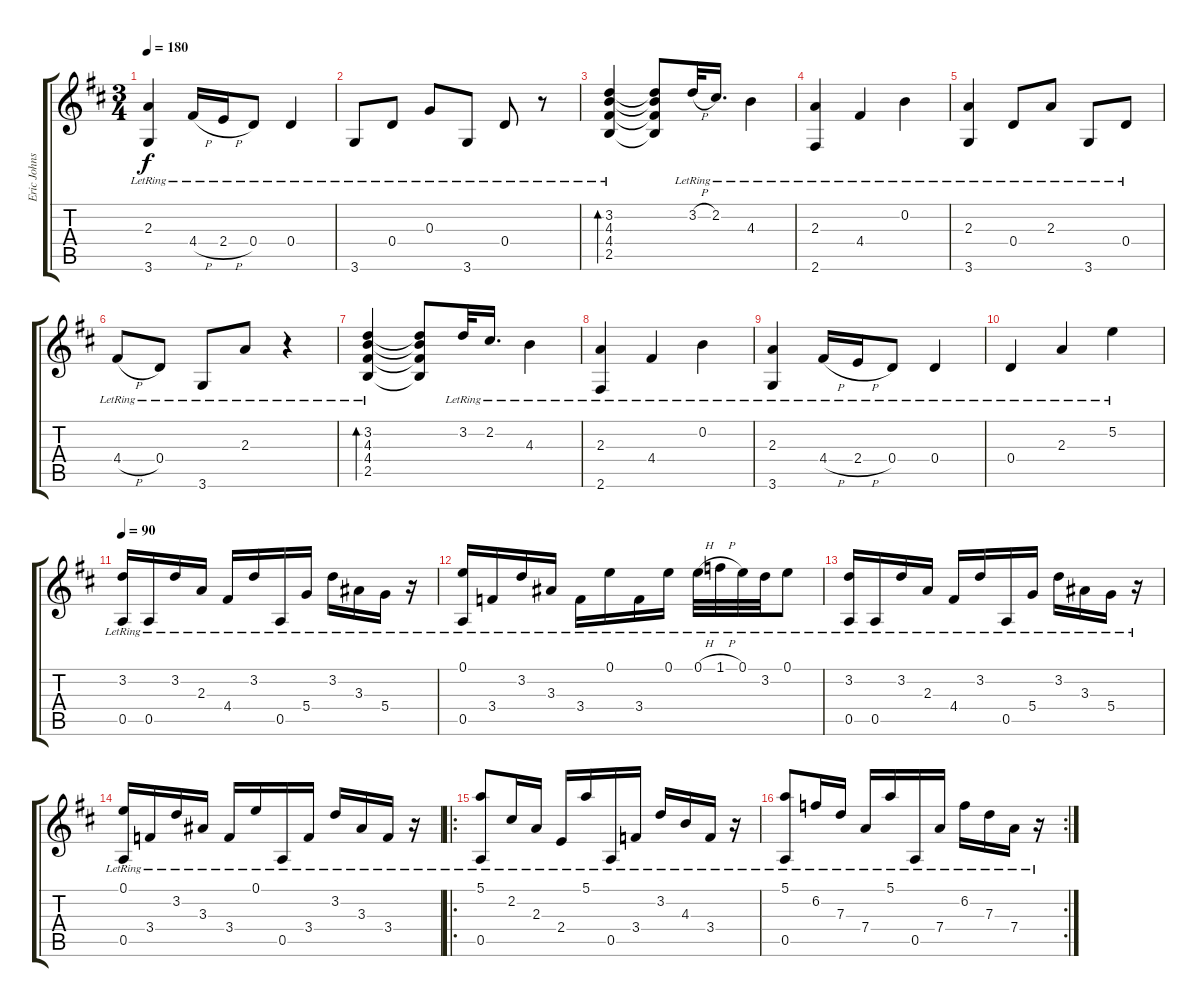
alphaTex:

\track ("Eric Johnson" "Eric Johns") {instrument acousticguitarsteel}
\staff {score tabs}
\tuning (E4 B3 G3 D3 A2 E2) {hide}
\ts (3 4)
\tempo 180
\clef g2
\ks d
(2.3{lr} 3.6{lr}).4{dy f} 4.4{h lr}.16 2.4{h lr}.16 0.4{lr}.8 0.4{lr}.4 |
3.6{lr}.8 0.4{lr}.8 0.3{lr}.8 3.6{lr}.8 0.4{lr}.8 r.8 |
(3.2{lr} 4.3{lr} 4.4{lr} 2.5{lr}).4{bd 30} (3.2{t} 4.3{t} 4.4{t} 2.5{t}).8 3.2{h lr}.32 2.2{lr}.16{d} 4.3{lr}.4 |
(2.3{lr} 2.6{lr}).4 4.4{lr}.4 0.2{lr}.4 |
(2.3{lr} 3.6{lr}).4 0.4{lr}.8 2.3{lr}.8 3.6{lr}.8 0.4{lr}.8 |
4.4{h lr}.8 0.4{lr}.8 3.6{lr}.8 2.3{lr}.8 r.4 |
(3.2{lr} 4.3{lr} 4.4{lr} 2.5{lr}).4{bd 30} (3.2{t} 4.3{t} 4.4{t} 2.5{t}).8 3.2{lr}.32 2.2{lr}.16{d} 4.3{lr}.4 |
(2.3{lr} 2.6{lr}).4 4.4{lr}.4 0.2{lr}.4 |
(2.3{lr} 3.6{lr}).4 4.4{h lr}.16 2.4{h lr}.16 0.4{lr}.8 0.4{lr}.4 |
0.4{lr}.4 2.3{lr}.4 5.2{lr}.4 |
\tempo 90
(3.2{lr} 0.5{lr}).16 0.5{lr}.16 3.2{lr}.16 2.3{lr}.16 4.4{lr}.16 3.2{lr}.16 0.5{lr}.16 5.4{lr}.16 3.2{lr}.16 3.3{lr}.16 5.4{lr}.16 r.16 |
(0.1{lr} 0.5{lr}).16 3.4{lr}.16 3.2{lr}.16 3.3{lr}.16 3.4{lr}.16 0.1{lr}.16 3.4{lr}.16 0.1{lr}.16 0.1{h lr}.32 1.1{h lr}.32 0.1{lr}.32 3.2{lr}.32 0.1{lr}.8 |
(3.2{lr} 0.5{lr}).16 0.5{lr}.16 3.2{lr}.16 2.3{lr}.16 4.4{lr}.16 3.2{lr}.16 0.5{lr}.16 5.4{lr}.16 3.2{lr}.16 3.3{lr}.16 5.4{lr}.16 r.16 |
(0.1{lr} 0.5{lr}).16 3.4{lr}.16 3.2{lr}.16 3.3{lr}.16 3.4{lr}.16 0.1{lr}.16 0.5{lr}.16 3.4{lr}.16 3.2{lr}.16 3.3{lr}.16 3.4{lr}.16 r.16 |
\ro
(5.1{lr} 0.5{lr}).8 2.2{lr}.16 2.3{lr}.16 2.4{lr}.16 5.1{lr}.16 0.5{lr}.16 3.4{lr}.16 3.2{lr}.16 4.3{lr}.16 3.4{lr}.16 r.16 |
\rc 2
(5.1{lr} 0.5{lr}).8 6.2{lr}.16 7.3{lr}.16 7.4{lr}.16 5.1{lr}.16 0.5{lr}.16 7.4{lr}.16 6.2{lr}.16 7.3{lr}.16 7.4{lr}.16 r.16
